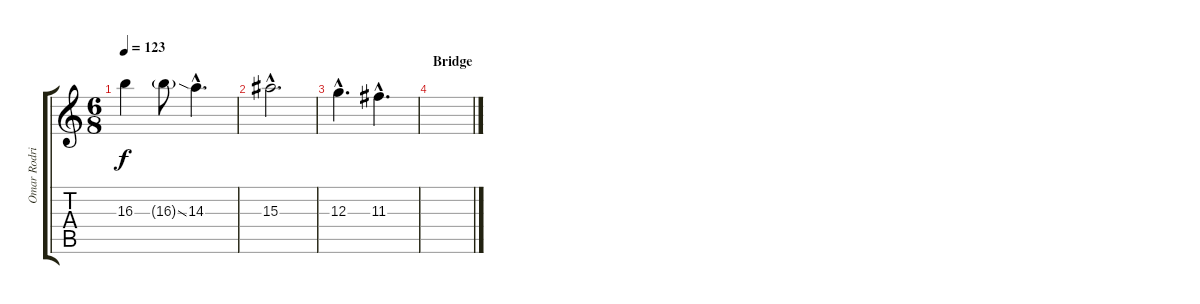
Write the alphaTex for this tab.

\track ("Omar Rodriguez-Lopez - Lead" "Omar Rodri") {instrument distortionguitar}
\staff {score tabs}
\tuning (E4 B3 G3 D3 A2 E2) {hide}
\ts (6 8)
\tempo 123
\clef g2
\ks c
16.3.4{dy f} 16.3{ss g}.8 14.3{hac}.4{d} |
15.3{hac}.2{d} |
12.3{hac}.4{d} 11.3{hac}.4{d} |
\section ("" "Bridge")
